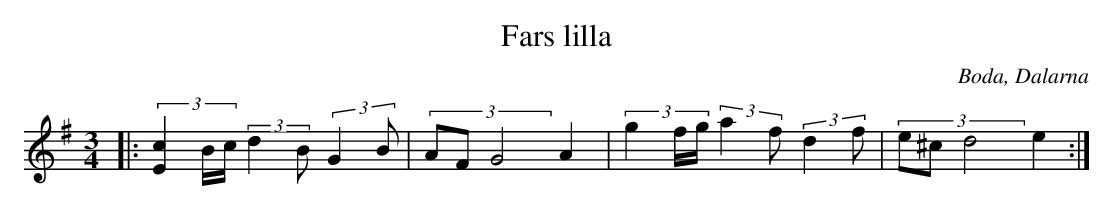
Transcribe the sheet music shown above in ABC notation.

X:1
T:Fars lilla
O:Boda, Dalarna
M:3/4
L:1/16
K:G
|: (3[cE]4Bc (3:2:2 d4B2 (3:2:2 G4B2 | (3A2F2G8 A4 |(3g4fg (3:2:2 a4f2 (3:2:2 d4f2 | (3e2^c2d8 e4 :|
